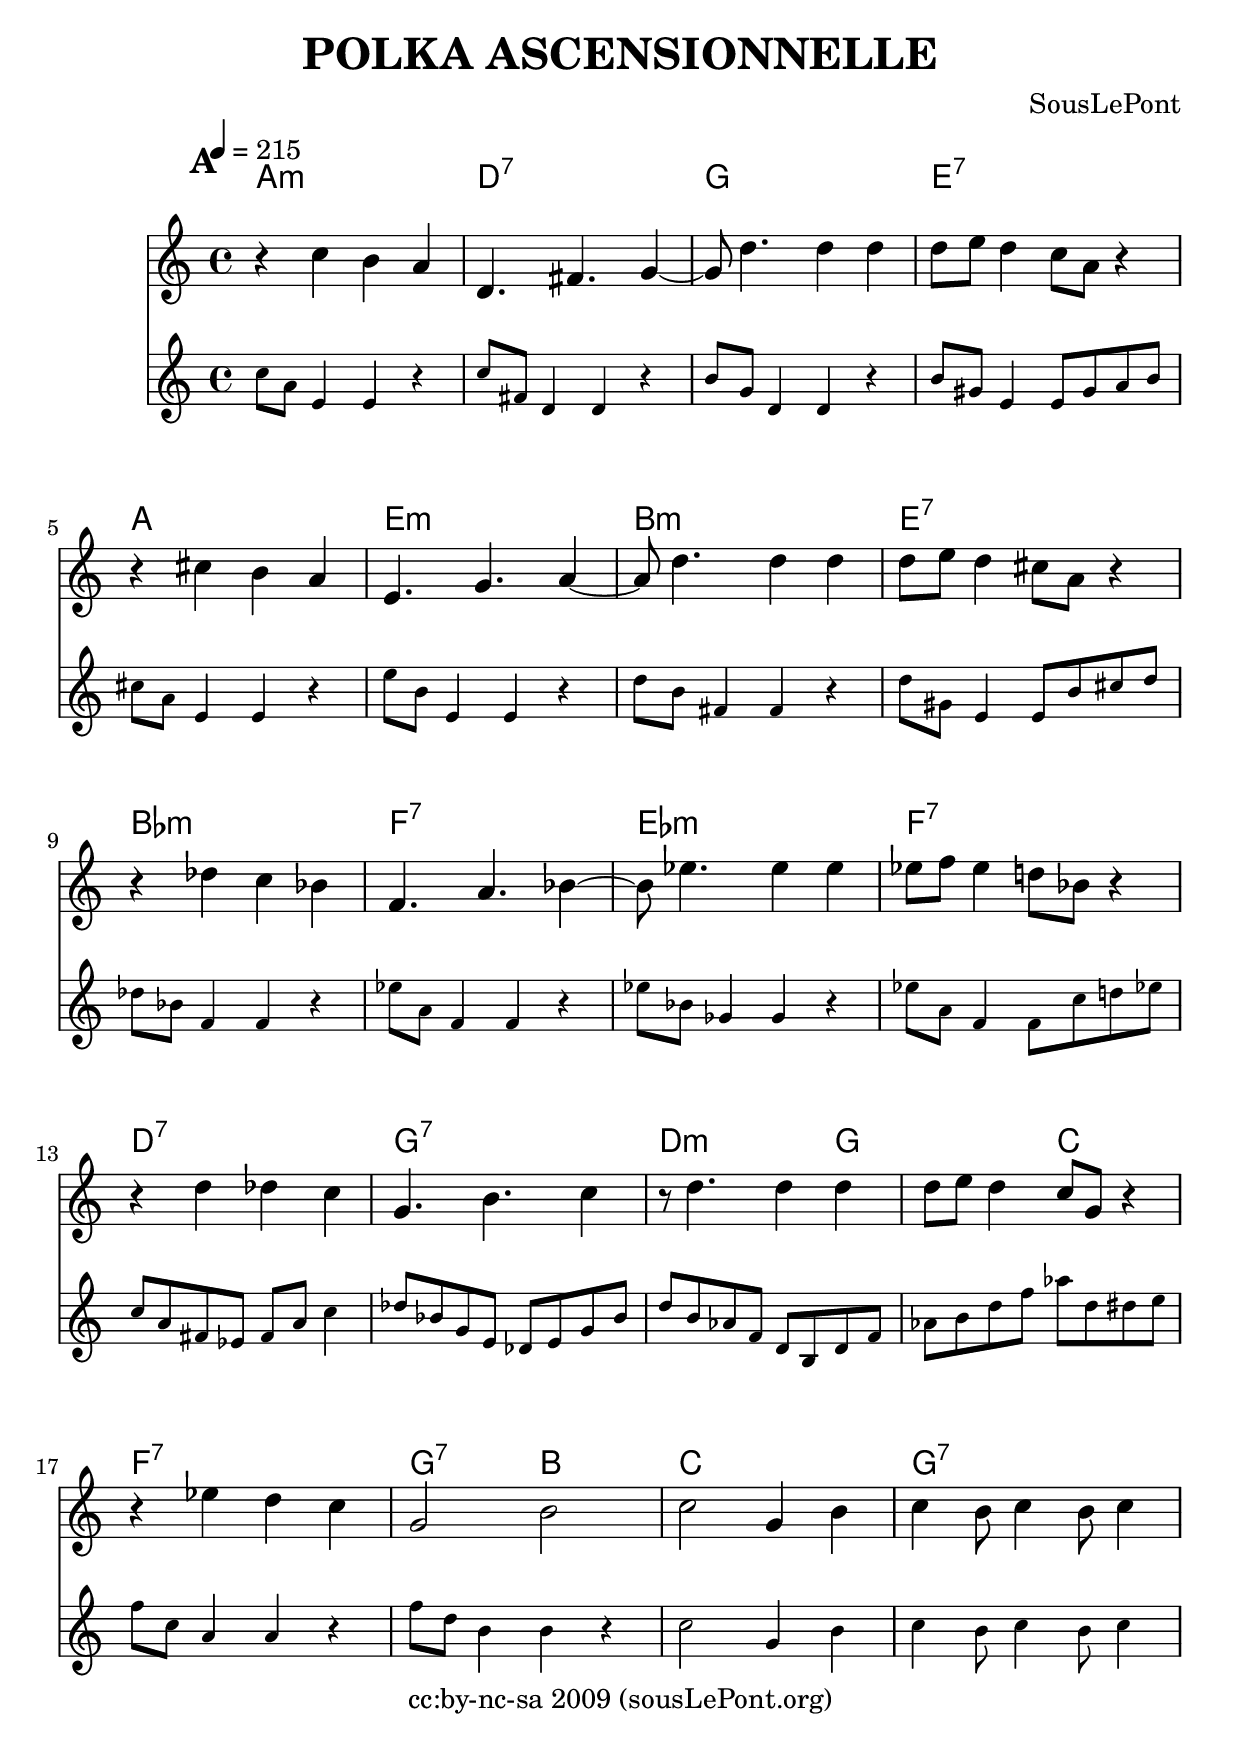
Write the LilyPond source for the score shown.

\version "2.8.0"
#(set-default-paper-size "a4")
#(set-global-staff-size 24)

\header{
	title = "POLKA ASCENSIONNELLE"
	subtitle = ""
	composer = "SousLePont"
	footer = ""
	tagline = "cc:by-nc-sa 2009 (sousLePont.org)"
	dedication = ""
}
%Décommente la ligne suivante pour gagner de la place
\paper {between-system-space = 1.0\cm between-system-padding = 1 ragged-bottom=##f ragged-last-bottom=##f }
pipeSymbol = {\bar ":|:" \break \mark \default}

harmonies = { \chords {
a1:m d:7 g e:7
a e:m b:m e:7
bes:m f:7 es:m f:7
d:7 g:7 d2.:m g4 s2 c2
f1:7 g2:7 b c1 g:7 
}}
melodie   = \transpose c c' { 
\tempo 4 = 215
\time 4/4
\mark \default
r4 c' b a 
d4. fis g4~
g8 d'4. d'4 d' 
d'8 e' d'4 c'8 a r4|
r4 cis' b a 
e4. g a4~
a8 d'4. d'4 d' 
d'8 e' d'4 cis'8 a r4|
r4 des' c' bes
f4. a bes4~
bes8 es'4. es'4 es' 
es'8 f' es'4 d'!8 bes r4|
r4 d' des' c'
g4. b c'4
r8 d'4. d'4 d'
d'8 e' d'4 c'8 g r4 \break
r4 es' d' c' 
g2 b 
c' g4 b
c' b8 c'4 b8 c'4 |
}
droite    = \transpose c c' { 
c'8 a e4 e r
c'8 fis d4 d r
b8 g d4 d r
b8 gis e4 e8 gis a b |
cis'8 a e4 e r
e'8 b e4 e r
d'8 b fis4 fis r
d'8 gis e4 e8 b cis' d'|
des'8 bes f4 f r
es'8 a f4 f r
es'8 bes ges4 ges r
es'8 a f4 f8 c' d'! es'!|
c'8 a fis es fis a c'4
des'8 bes g e des e g bes
d'8 b aes f d b,   d f
aes b d' f' aes' d' dis' e'
f'8 c' a4 a r
f'8 d' b4 b r
c'2 g4 b
c' b8 c'4 b8 c'4 |
}
gauche    = \relative c { 
}

\score {
  <<
	\new ChordNames \harmonies	%grave les accords au dessus 	
	\new Staff = "" { \clef "treble" \override Score.RehearsalMark #'padding = #5 \set Score.markFormatter = #format-mark-circle-letters \set Score.skipBars = ##t \melodie }

	\new PianoStaff = "" <<
       \new Staff = "droite" {\set fontSize = #-2 \droite }
%       \new Staff = "gauche" { \clef "bass" \gauche }
    >>
  >>    
  \midi {
    }
  \layout {}
}

